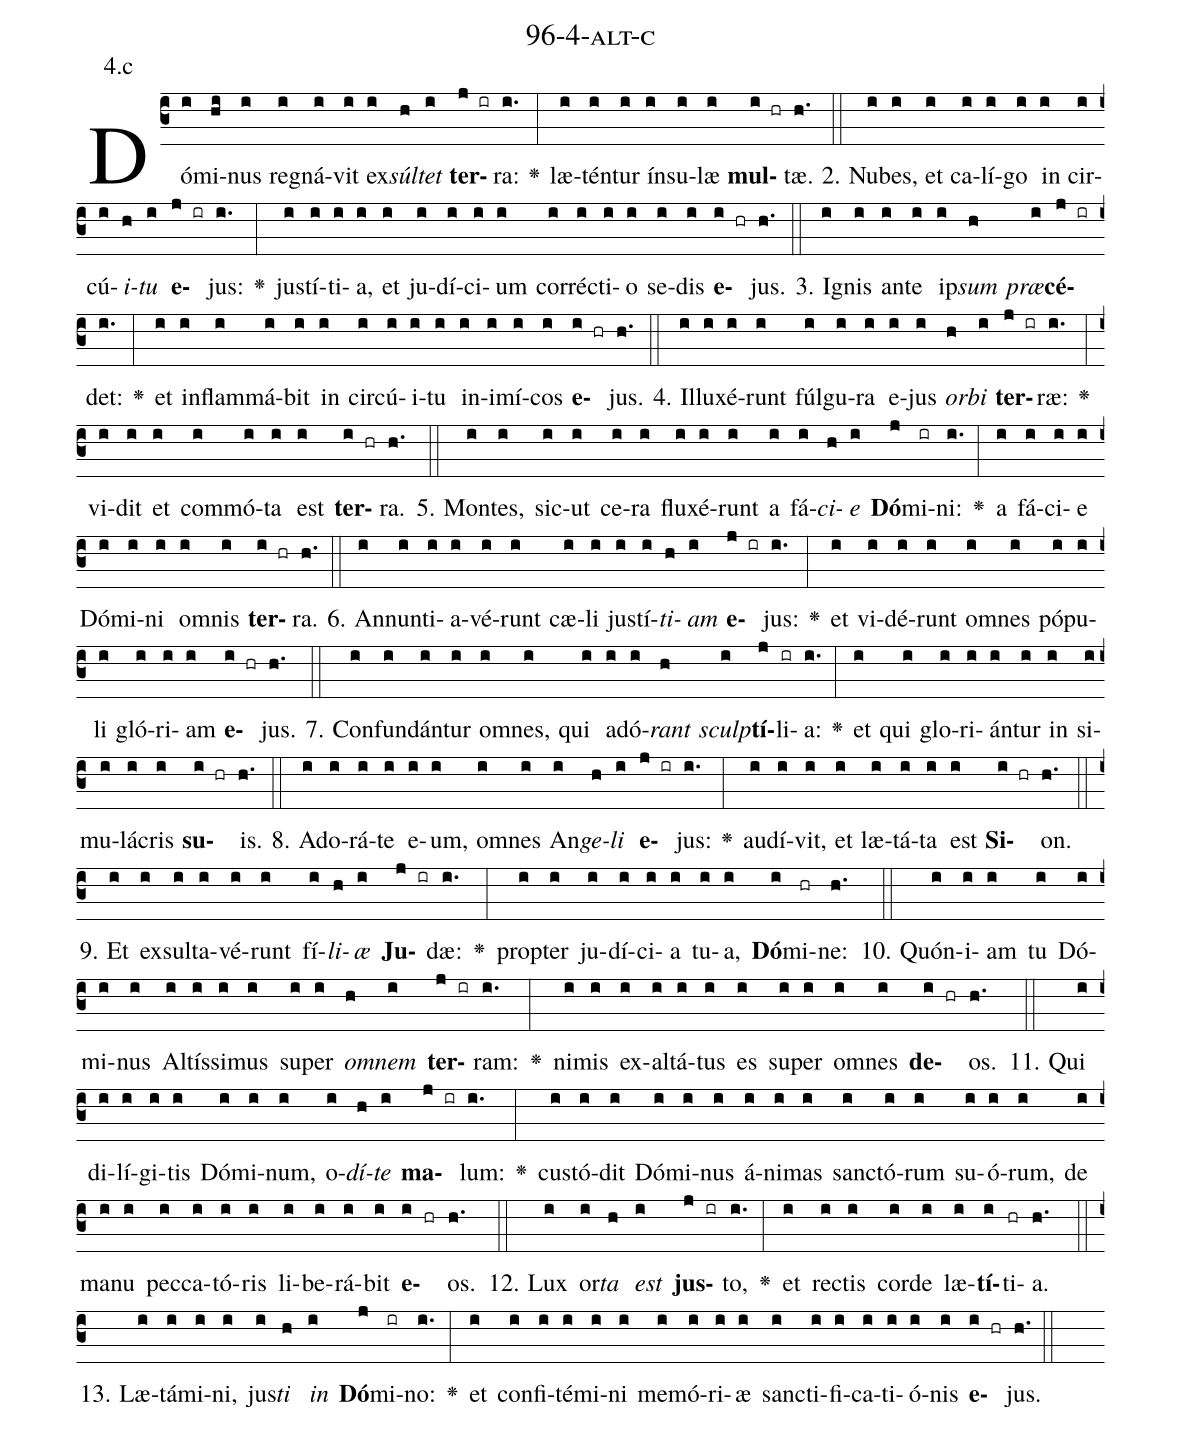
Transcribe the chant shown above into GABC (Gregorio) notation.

name: 96-4-alt-c;
annotation: 4.c;
%%
(c3)Dó(i)mi(hi)nus(i) re(i)gná(i)vit(i) ex(i)<i>súl</i>(h)<i>tet</i>(i) <b>ter</b>(j ir)ra:(i.) <v>\greheightstar</v>(:) læ(i)tén(i)tur(i) ín(i)su(i)læ(i) <b>mul</b>(i hr)tæ.(h.) (::)
2. Nu(i)bes,(i) et(i) ca(i)lí(i)go(i) in(i) cir(i)cú(i)<i>i</i>(h)<i>tu</i>(i) <b>e</b>(j ir)jus:(i.) <v>\greheightstar</v>(:) jus(i)tí(i)ti(i)a,(i) et(i) ju(i)dí(i)ci(i)um(i) cor(i)réc(i)ti(i)o(i) se(i)dis(i) <b>e</b>(i hr)jus.(h.) (::)
3. I(i)gnis(i) an(i)te(i) ip(i)<i>sum</i>(h) <i>præ</i>(i)<b>cé</b>(j ir)det:(i.) <v>\greheightstar</v>(:) et(i) in(i)flam(i)má(i)bit(i) in(i) cir(i)cú(i)i(i)tu(i) in(i)i(i)mí(i)cos(i) <b>e</b>(i hr)jus.(h.) (::)
4. Il(i)lu(i)xé(i)runt(i) fúl(i)gu(i)ra(i) e(i)jus(i) <i>or</i>(h)<i>bi</i>(i) <b>ter</b>(j ir)ræ:(i.) <v>\greheightstar</v>(:) vi(i)dit(i) et(i) com(i)mó(i)ta(i) est(i) <b>ter</b>(i hr)ra.(h.) (::)
5. Mon(i)tes,(i) sic(i)ut(i) ce(i)ra(i) flu(i)xé(i)runt(i) a(i) fá(i)<i>ci</i>(h)<i>e</i>(i) <b>Dó</b>(j)mi(ir)ni:(i.) <v>\greheightstar</v>(:) a(i) fá(i)ci(i)e(i) Dó(i)mi(i)ni(i) om(i)nis(i) <b>ter</b>(i hr)ra.(h.) (::)
6. An(i)nun(i)ti(i)a(i)vé(i)runt(i) cæ(i)li(i) jus(i)tí(i)<i>ti</i>(h)<i>am</i>(i) <b>e</b>(j ir)jus:(i.) <v>\greheightstar</v>(:) et(i) vi(i)dé(i)runt(i) om(i)nes(i) pó(i)pu(i)li(i) gló(i)ri(i)am(i) <b>e</b>(i hr)jus.(h.) (::)
7. Con(i)fun(i)dán(i)tur(i) om(i)nes,(i) qui(i) ad(i)ó(i)<i>rant</i>(h) <i>sculp</i>(i)<b>tí</b>(j)li(ir)a:(i.) <v>\greheightstar</v>(:) et(i) qui(i) glo(i)ri(i)án(i)tur(i) in(i) si(i)mu(i)lá(i)cris(i) <b>su</b>(i hr)is.(h.) (::)
8. Ad(i)o(i)rá(i)te(i) e(i)um,(i) om(i)nes(i) An(i)<i>ge</i>(h)<i>li</i>(i) <b>e</b>(j ir)jus:(i.) <v>\greheightstar</v>(:) au(i)dí(i)vit,(i) et(i) læ(i)tá(i)ta(i) est(i) <b>Si</b>(i hr)on.(h.) (::)
9. Et(i) ex(i)sul(i)ta(i)vé(i)runt(i) fí(i)<i>li</i>(h)<i>æ</i>(i) <b>Ju</b>(j ir)dæ:(i.) <v>\greheightstar</v>(:) prop(i)ter(i) ju(i)dí(i)ci(i)a(i) tu(i)a,(i) <b>Dó</b>(i)mi(hr)ne:(h.) (::)
10. Quón(i)i(i)am(i) tu(i) Dó(i)mi(i)nus(i) Al(i)tís(i)si(i)mus(i) su(i)per(i) <i>om</i>(h)<i>nem</i>(i) <b>ter</b>(j ir)ram:(i.) <v>\greheightstar</v>(:) ni(i)mis(i) ex(i)al(i)tá(i)tus(i) es(i) su(i)per(i) om(i)nes(i) <b>de</b>(i hr)os.(h.) (::)
11. Qui(i) di(i)lí(i)gi(i)tis(i) Dó(i)mi(i)num,(i) o(i)<i>dí</i>(h)<i>te</i>(i) <b>ma</b>(j ir)lum:(i.) <v>\greheightstar</v>(:) cus(i)tó(i)dit(i) Dó(i)mi(i)nus(i) á(i)ni(i)mas(i) sanc(i)tó(i)rum(i) su(i)ó(i)rum,(i) de(i) ma(i)nu(i) pec(i)ca(i)tó(i)ris(i) li(i)be(i)rá(i)bit(i) <b>e</b>(i hr)os.(h.) (::)
12. Lux(i) or(i)<i>ta</i>(h) <i>est</i>(i) <b>jus</b>(j ir)to,(i.) <v>\greheightstar</v>(:) et(i) rec(i)tis(i) cor(i)de(i) læ(i)<b>tí</b>(i)ti(hr)a.(h.) (::)
13. Læ(i)tá(i)mi(i)ni,(i) jus(i)<i>ti</i>(h) <i>in</i>(i) <b>Dó</b>(j)mi(ir)no:(i.) <v>\greheightstar</v>(:) et(i) con(i)fi(i)té(i)mi(i)ni(i) me(i)mó(i)ri(i)æ(i) sanc(i)ti(i)fi(i)ca(i)ti(i)ó(i)nis(i) <b>e</b>(i hr)jus.(h.) (::)
